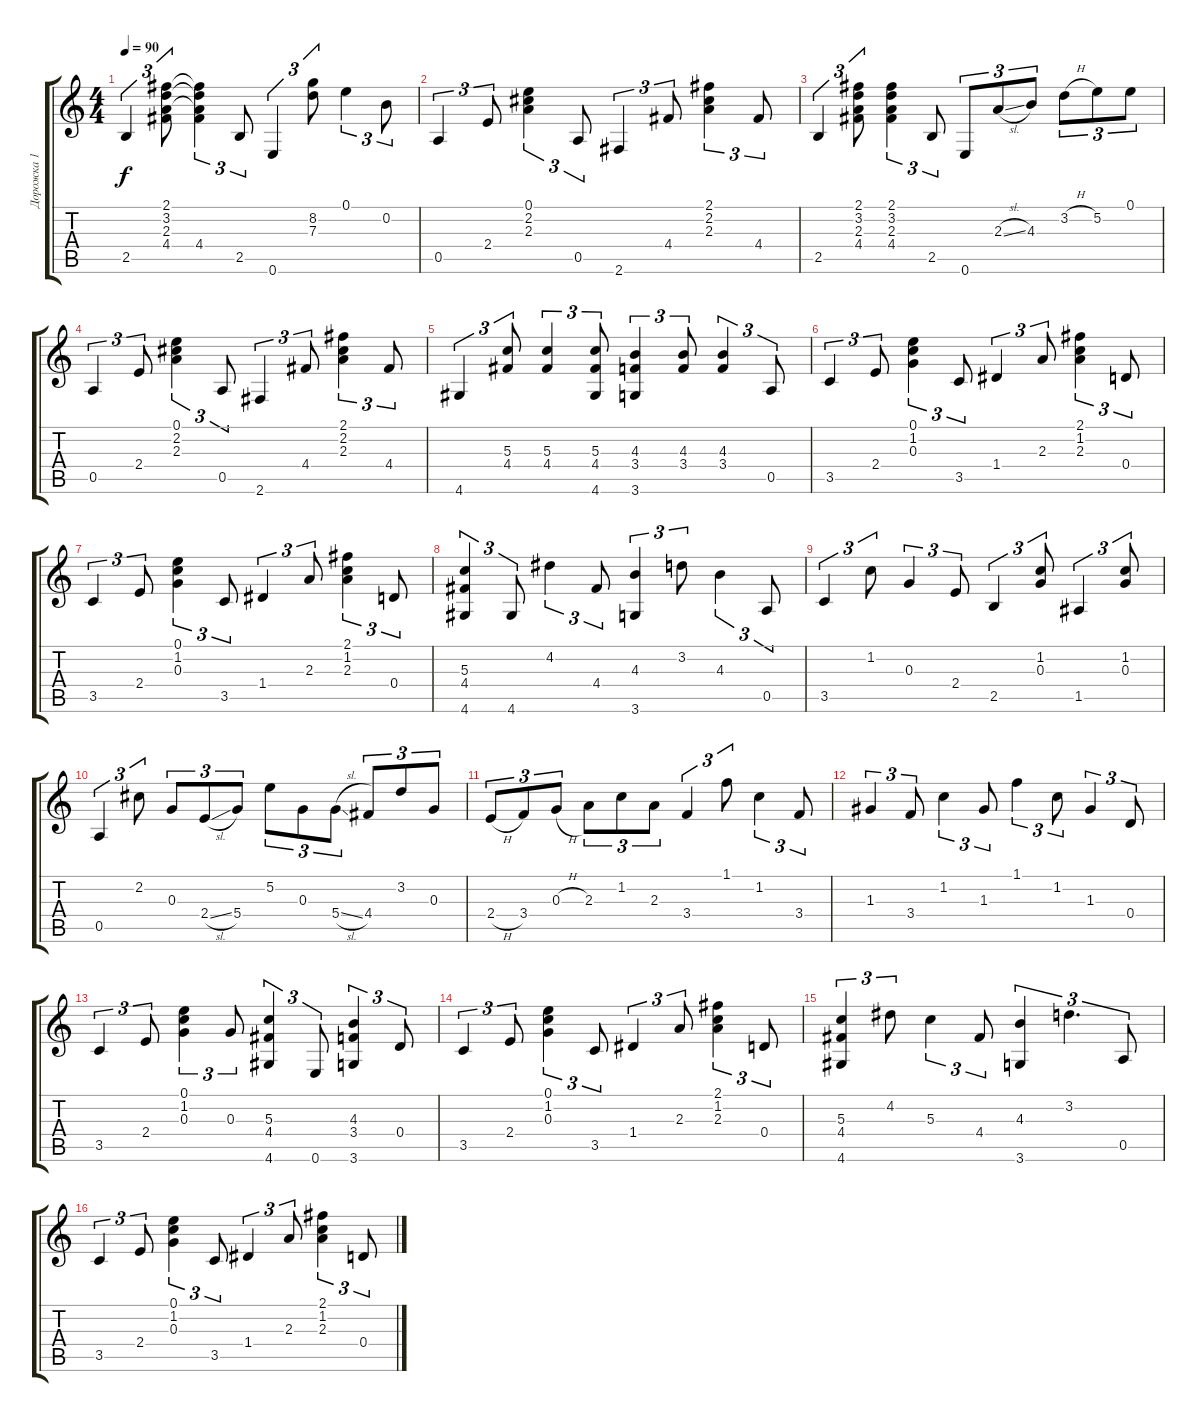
\track ("Дорожка 1" "Дорожка 1") {instrument acousticguitarsteel}
\staff {score tabs}
\tuning (E4 B3 G3 D3 A2 E2) {hide}
\ts (4 4)
\tempo 90
\clef g2
\ks c
2.5.4{tu (3 2) dy f} (2.1 3.2 2.3 4.4).8{tu (3 2)} (2.1{t} 3.2{t} 2.3{t} 4.4).4{tu (3 2)} 2.5.8{tu (3 2)} 0.6.4{tu (3 2)} (8.2 7.3).8{tu (3 2)} 0.1.4{tu (3 2)} 0.2.8{tu (3 2)} |
0.5.4{tu (3 2)} 2.4.8{tu (3 2)} (0.1 2.2 2.3).4{tu (3 2)} 0.5.8{tu (3 2)} 2.6.4{tu (3 2)} 4.4.8{tu (3 2)} (2.1 2.2 2.3).4{tu (3 2)} 4.4.8{tu (3 2)} |
2.5.4{tu (3 2)} (2.1 3.2 2.3 4.4).8{tu (3 2)} (2.1 3.2 2.3 4.4).4{tu (3 2)} 2.5.8{tu (3 2)} 0.6.8{tu (3 2)} 2.3{sl}.8{tu (3 2)} 4.3.8{tu (3 2)} 3.2{h}.8{tu (3 2)} 5.2.8{tu (3 2)} 0.1.8{tu (3 2)} |
0.5.4{tu (3 2)} 2.4.8{tu (3 2)} (0.1 2.2 2.3).4{tu (3 2)} 0.5.8{tu (3 2)} 2.6.4{tu (3 2)} 4.4.8{tu (3 2)} (2.1 2.2 2.3).4{tu (3 2)} 4.4.8{tu (3 2)} |
4.6.4{tu (3 2)} (5.3 4.4).8{tu (3 2)} (5.3 4.4).4{tu (3 2)} (5.3 4.4 4.6).8{tu (3 2)} (4.3 3.4 3.6).4{tu (3 2)} (4.3 3.4).8{tu (3 2)} (4.3 3.4).4{tu (3 2)} 0.5.8{tu (3 2)} |
3.5.4{tu (3 2)} 2.4.8{tu (3 2)} (0.1 1.2 0.3).4{tu (3 2)} 3.5.8{tu (3 2)} 1.4.4{tu (3 2)} 2.3.8{tu (3 2)} (2.1 1.2 2.3).4{tu (3 2)} 0.4.8{tu (3 2)} |
3.5.4{tu (3 2)} 2.4.8{tu (3 2)} (0.1 1.2 0.3).4{tu (3 2)} 3.5.8{tu (3 2)} 1.4.4{tu (3 2)} 2.3.8{tu (3 2)} (2.1 1.2 2.3).4{tu (3 2)} 0.4.8{tu (3 2)} |
(5.3 4.4 4.6).4{tu (3 2)} 4.6.8{tu (3 2)} 4.2.4{tu (3 2)} 4.4.8{tu (3 2)} (4.3 3.6).4{tu (3 2)} 3.2.8{tu (3 2)} 4.3.4{tu (3 2)} 0.5.8{tu (3 2)} |
3.5.4{tu (3 2)} 1.2.8{tu (3 2)} 0.3.4{tu (3 2)} 2.4.8{tu (3 2)} 2.5.4{tu (3 2)} (1.2 0.3).8{tu (3 2)} 1.5.4{tu (3 2)} (1.2 0.3).8{tu (3 2)} |
0.5.4{tu (3 2)} 2.2.8{tu (3 2)} 0.3.8{tu (3 2)} 2.4{sl}.8{tu (3 2)} 5.4.8{tu (3 2)} 5.2.8{tu (3 2)} 0.3.8{tu (3 2)} 5.4{sl}.8{tu (3 2)} 4.4.8{tu (3 2)} 3.2.8{tu (3 2)} 0.3.8{tu (3 2)} |
2.4{h}.8{tu (3 2)} 3.4.8{tu (3 2)} 0.3{h}.8{tu (3 2)} 2.3.8{tu (3 2)} 1.2.8{tu (3 2)} 2.3.8{tu (3 2)} 3.4.4{tu (3 2)} 1.1.8{tu (3 2)} 1.2.4{tu (3 2)} 3.4.8{tu (3 2)} |
1.3.4{tu (3 2)} 3.4.8{tu (3 2)} 1.2.4{tu (3 2)} 1.3.8{tu (3 2)} 1.1.4{tu (3 2)} 1.2.8{tu (3 2)} 1.3.4{tu (3 2)} 0.4.8{tu (3 2)} |
3.5.4{tu (3 2)} 2.4.8{tu (3 2)} (0.1 1.2 0.3).4{tu (3 2)} 0.3.8{tu (3 2)} (5.3 4.4 4.6).4{tu (3 2)} 0.6.8{tu (3 2)} (4.3 3.4 3.6).4{tu (3 2)} 0.4.8{tu (3 2)} |
3.5.4{tu (3 2)} 2.4.8{tu (3 2)} (0.1 1.2 0.3).4{tu (3 2)} 3.5.8{tu (3 2)} 1.4.4{tu (3 2)} 2.3.8{tu (3 2)} (2.1 1.2 2.3).4{tu (3 2)} 0.4.8{tu (3 2)} |
(5.3 4.4 4.6).4{tu (3 2)} 4.2.8{tu (3 2)} 5.3.4{tu (3 2)} 4.4.8{tu (3 2)} (4.3 3.6).4{tu (3 2)} 3.2.4{d tu (3 2)} 0.5.8{tu (3 2)} |
3.5.4{tu (3 2)} 2.4.8{tu (3 2)} (0.1 1.2 0.3).4{tu (3 2)} 3.5.8{tu (3 2)} 1.4.4{tu (3 2)} 2.3.8{tu (3 2)} (2.1 1.2 2.3).4{tu (3 2)} 0.4.8{tu (3 2)}
